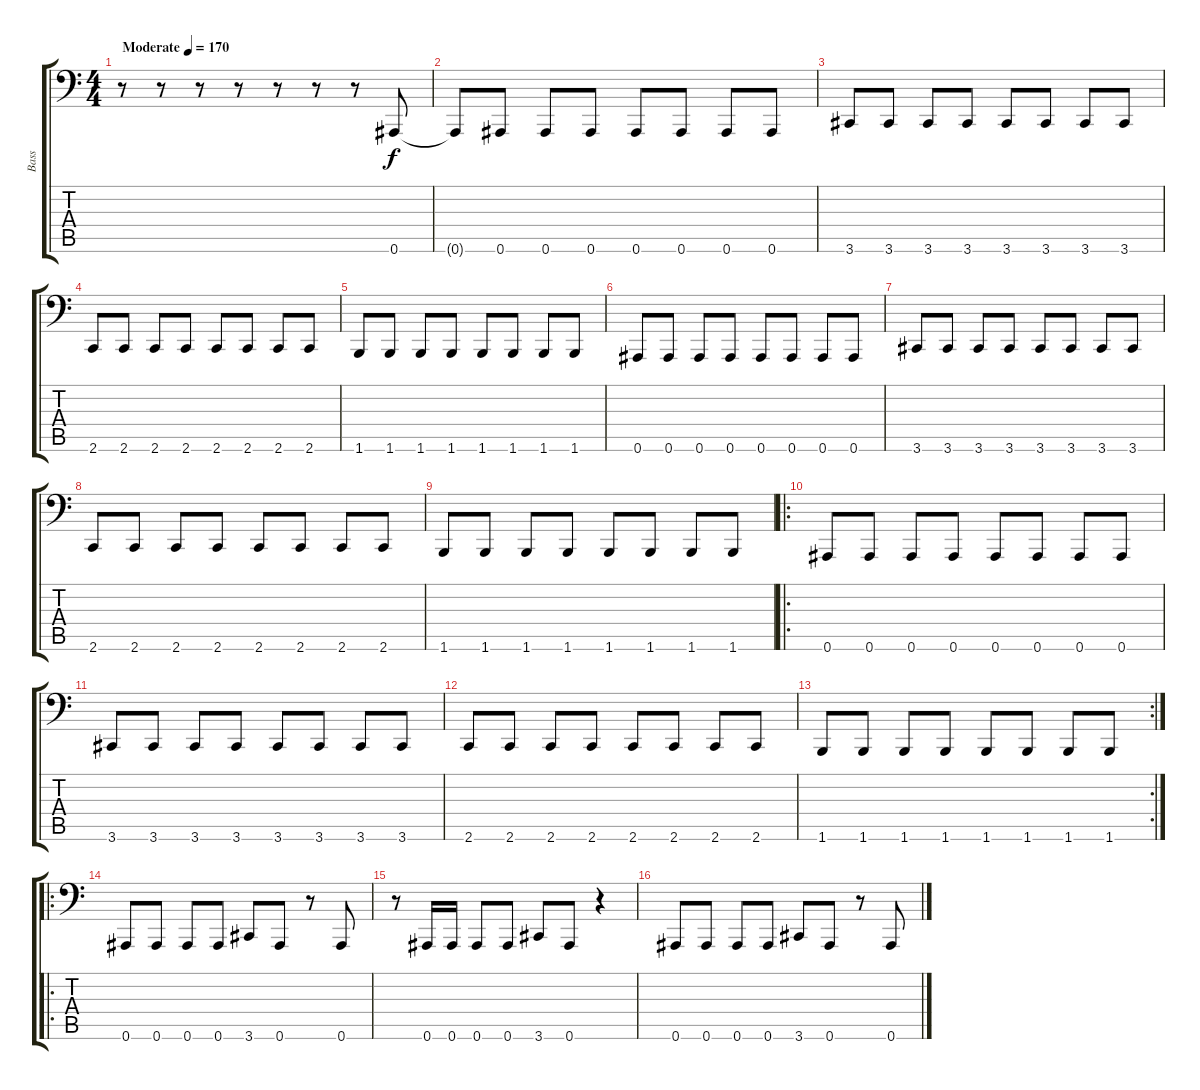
\track ("Bass" "Bass") {instrument electricbasspick}
\staff {score tabs}
\tuning (C3 G2 Eb2 Bb1 F1 Bb0) {hide}
\ts (4 4)
\tempo (170 "Moderate")
\clef f4
\ks c
r.8{dy f instrument electricbasspick} r.8 r.8 r.8 r.8 r.8 r.8 0.6.8 |
0.6{t}.8 0.6.8 0.6.8 0.6.8 0.6.8 0.6.8 0.6.8 0.6.8 |
3.6.8 3.6.8 3.6.8 3.6.8 3.6.8 3.6.8 3.6.8 3.6.8 |
2.6.8 2.6.8 2.6.8 2.6.8 2.6.8 2.6.8 2.6.8 2.6.8 |
1.6.8 1.6.8 1.6.8 1.6.8 1.6.8 1.6.8 1.6.8 1.6.8 |
0.6.8 0.6.8 0.6.8 0.6.8 0.6.8 0.6.8 0.6.8 0.6.8 |
3.6.8 3.6.8 3.6.8 3.6.8 3.6.8 3.6.8 3.6.8 3.6.8 |
2.6.8 2.6.8 2.6.8 2.6.8 2.6.8 2.6.8 2.6.8 2.6.8 |
1.6.8 1.6.8 1.6.8 1.6.8 1.6.8 1.6.8 1.6.8 1.6.8 |
\ro
0.6.8 0.6.8 0.6.8 0.6.8 0.6.8 0.6.8 0.6.8 0.6.8 |
3.6.8 3.6.8 3.6.8 3.6.8 3.6.8 3.6.8 3.6.8 3.6.8 |
2.6.8 2.6.8 2.6.8 2.6.8 2.6.8 2.6.8 2.6.8 2.6.8 |
\rc 2
1.6.8 1.6.8 1.6.8 1.6.8 1.6.8 1.6.8 1.6.8 1.6.8 |
\ro
0.6.8 0.6.8 0.6.8 0.6.8 3.6.8 0.6.8 r.8 0.6.8 |
r.8 0.6.16 0.6.16 0.6.8 0.6.8 3.6.8 0.6.8 r.4 |
0.6.8 0.6.8 0.6.8 0.6.8 3.6.8 0.6.8 r.8 0.6.8
